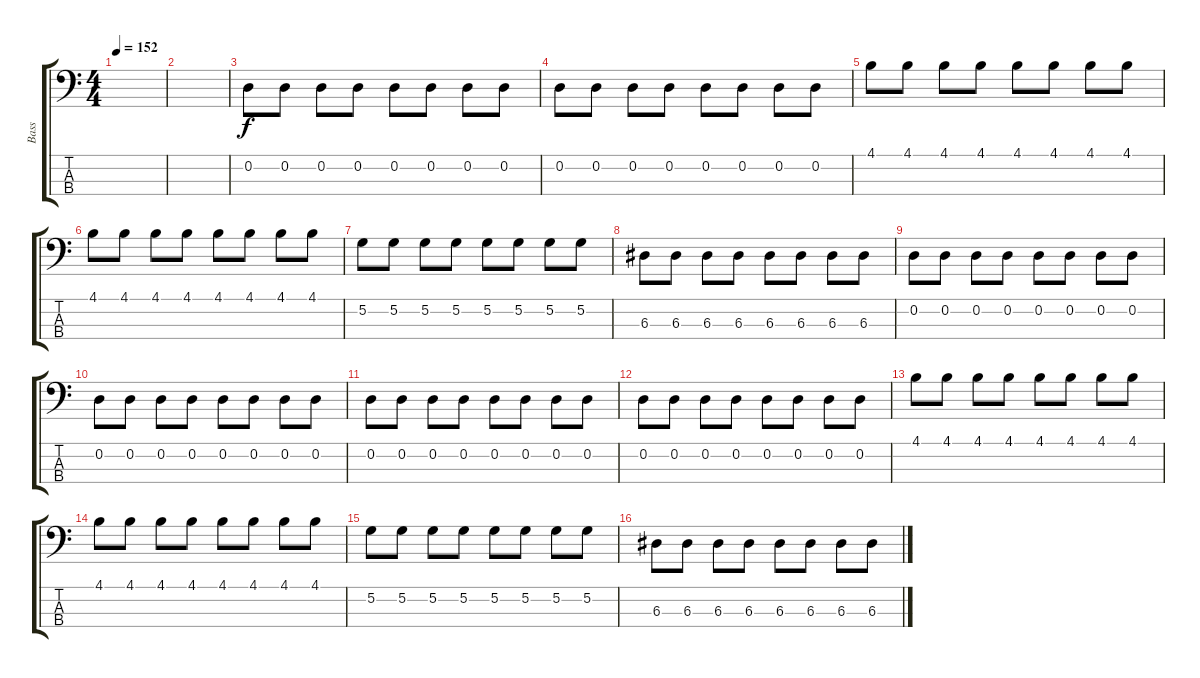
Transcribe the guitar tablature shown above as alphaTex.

\track ("Bass" "Bass") {instrument electricbasspick}
\staff {score tabs}
\tuning (G2 D2 A1 E1) {hide}
\ts (4 4)
\tempo 152
\clef f4
\ks c
|
|
0.2.8 0.2.8 0.2.8 0.2.8 0.2.8 0.2.8 0.2.8 0.2.8 |
0.2.8 0.2.8 0.2.8 0.2.8 0.2.8 0.2.8 0.2.8 0.2.8 |
4.1.8 4.1.8 4.1.8 4.1.8 4.1.8 4.1.8 4.1.8 4.1.8 |
4.1.8 4.1.8 4.1.8 4.1.8 4.1.8 4.1.8 4.1.8 4.1.8 |
5.2.8 5.2.8 5.2.8 5.2.8 5.2.8 5.2.8 5.2.8 5.2.8 |
6.3.8 6.3.8 6.3.8 6.3.8 6.3.8 6.3.8 6.3.8 6.3.8 |
0.2.8 0.2.8 0.2.8 0.2.8 0.2.8 0.2.8 0.2.8 0.2.8 |
0.2.8 0.2.8 0.2.8 0.2.8 0.2.8 0.2.8 0.2.8 0.2.8 |
0.2.8 0.2.8 0.2.8 0.2.8 0.2.8 0.2.8 0.2.8 0.2.8 |
0.2.8 0.2.8 0.2.8 0.2.8 0.2.8 0.2.8 0.2.8 0.2.8 |
4.1.8 4.1.8 4.1.8 4.1.8 4.1.8 4.1.8 4.1.8 4.1.8 |
4.1.8 4.1.8 4.1.8 4.1.8 4.1.8 4.1.8 4.1.8 4.1.8 |
5.2.8 5.2.8 5.2.8 5.2.8 5.2.8 5.2.8 5.2.8 5.2.8 |
6.3.8 6.3.8 6.3.8 6.3.8 6.3.8 6.3.8 6.3.8 6.3.8
